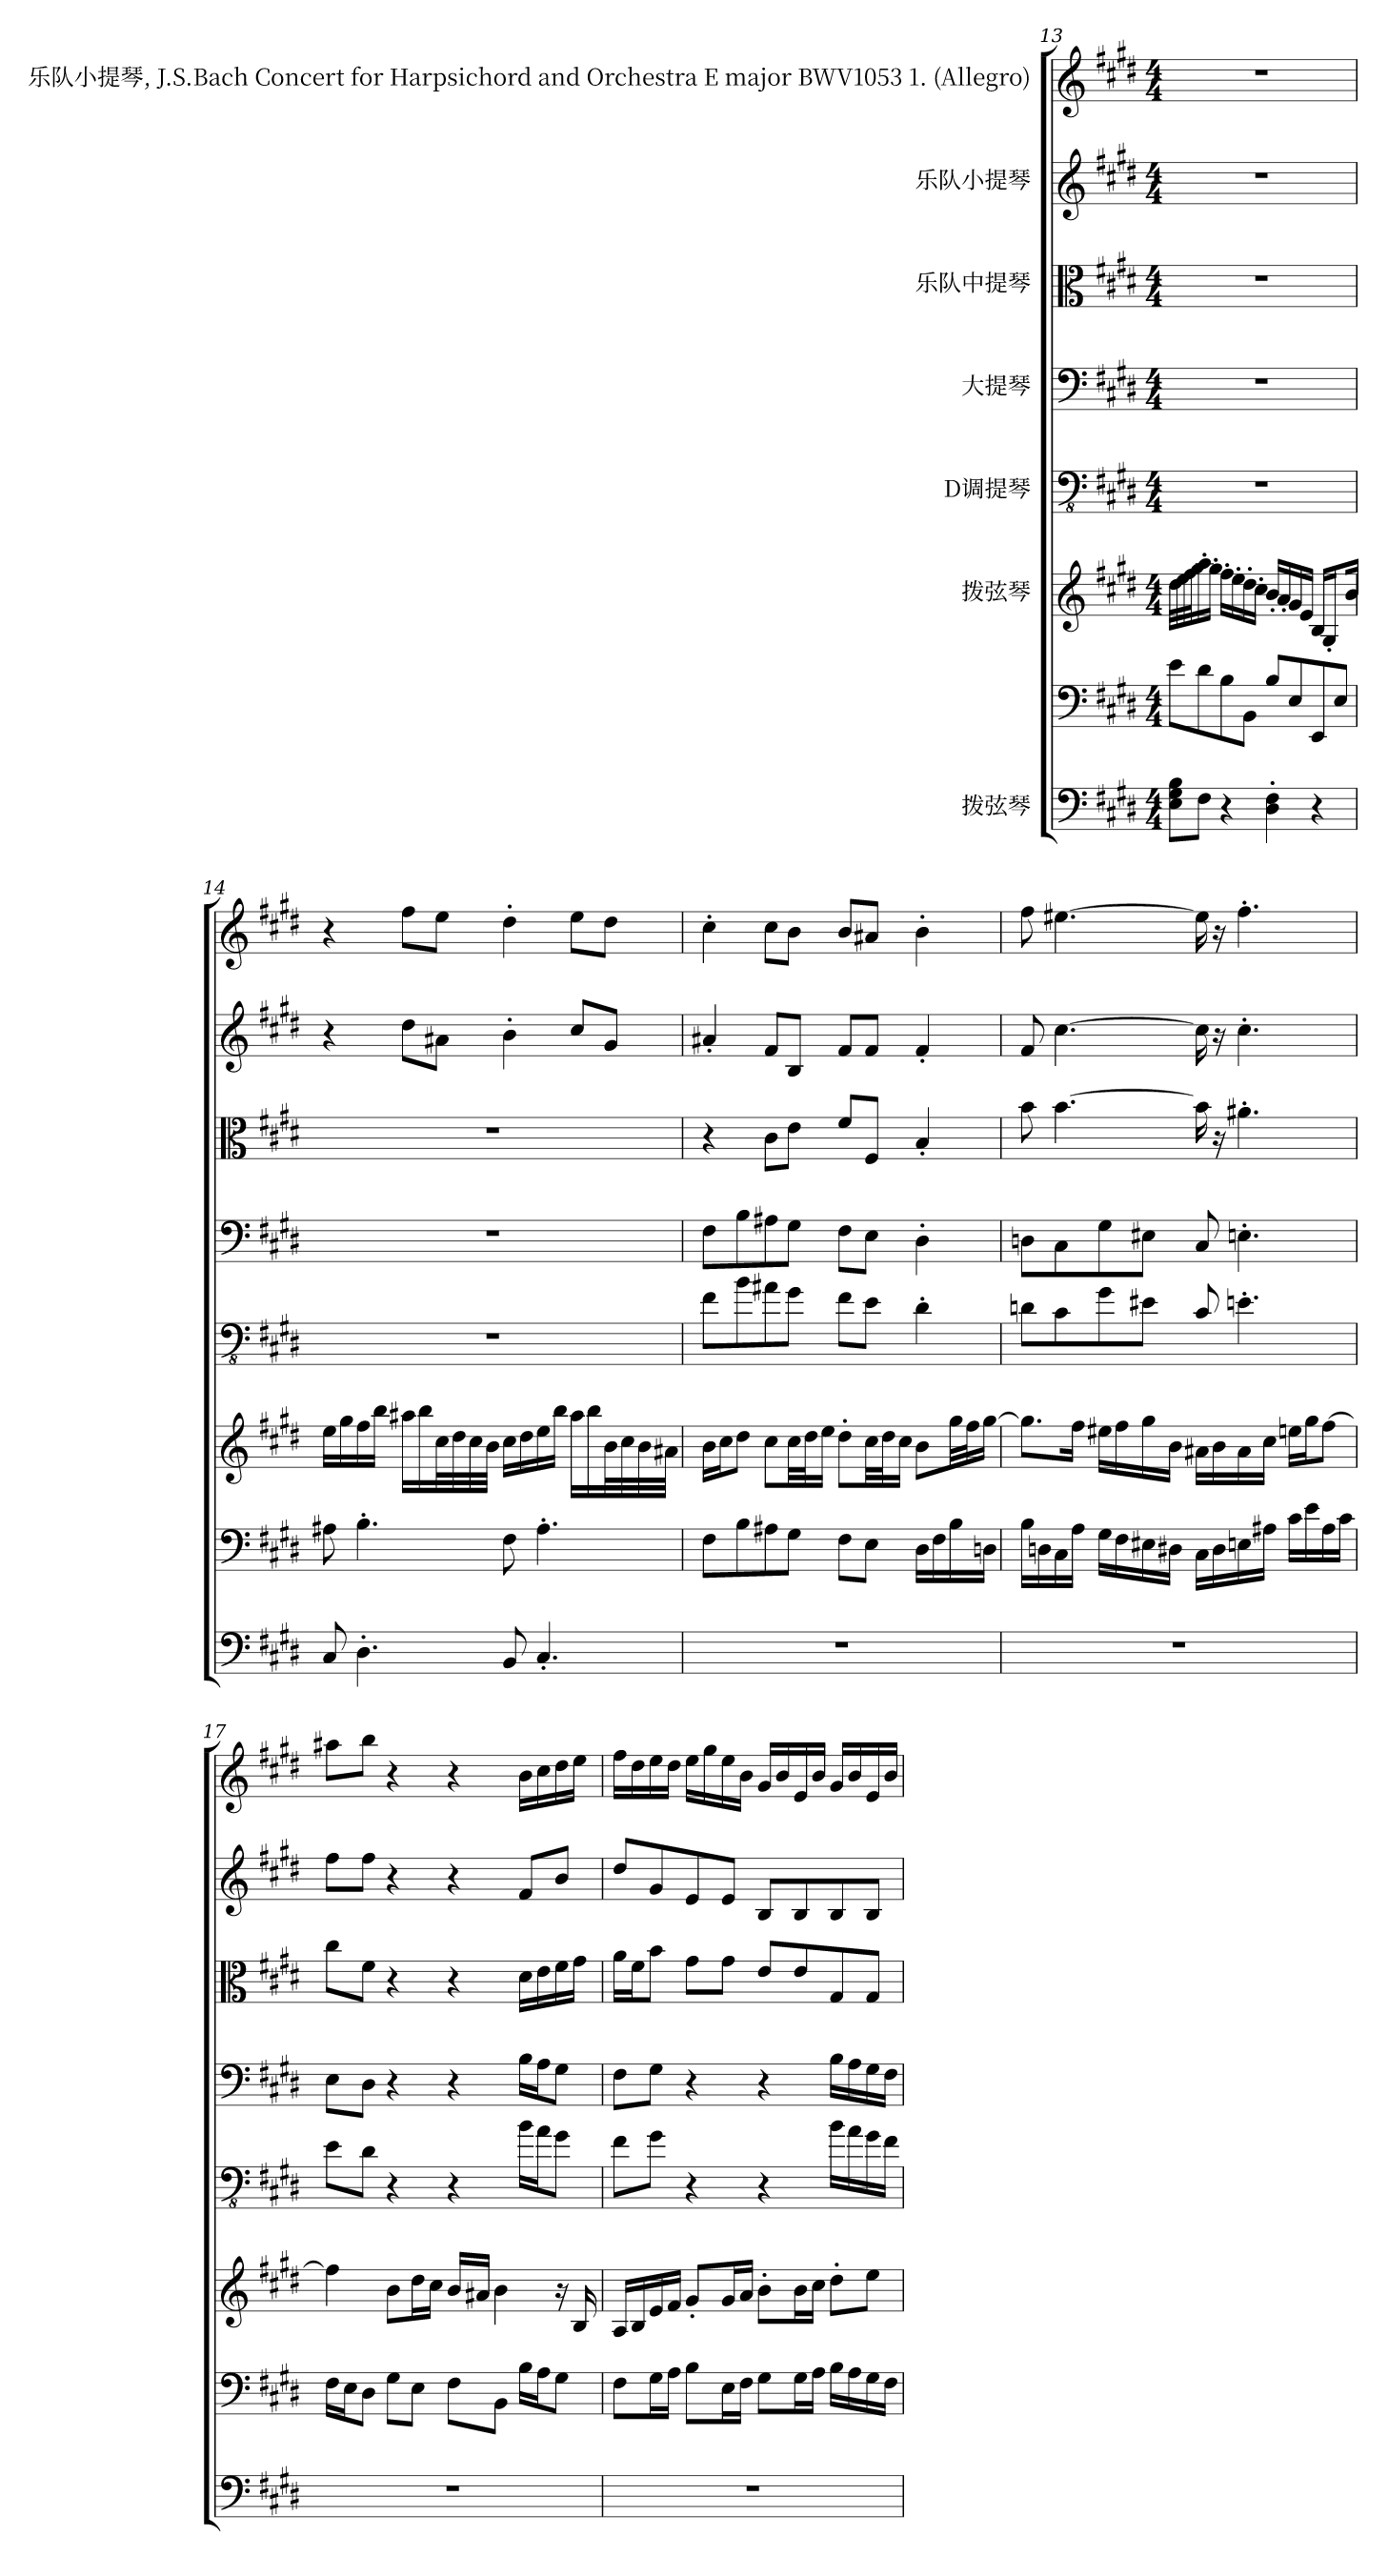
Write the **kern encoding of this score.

**kern	**kern	**kern	**kern	**kern	**kern	**kern	**kern
*part7	*part7	*part6	*part5	*part4	*part3	*part2	*part1
*staff8	*staff7	*staff6	*staff5	*staff4	*staff3	*staff2	*staff1
*I"拨弦琴	*	*I"拨弦琴	*I"D调提琴	*I"大提琴	*I"乐队中提琴	*I"乐队小提琴	*I"乐队小提琴, J.S.Bach Concert for Harpsichord and Orchestra E major BWV1053 1. (Allegro)
*clefF4	*clefF4	*clefG2	*clefFv4	*clefF4	*clefC3	*clefG2	*clefG2
*	*	*	*ITrd7c12	*	*	*	*
*k[f#c#g#d#]	*k[f#c#g#d#]	*k[f#c#g#d#]	*k[f#c#g#d#]	*k[f#c#g#d#]	*k[f#c#g#d#]	*k[f#c#g#d#]	*k[f#c#g#d#]
*M4/4	*M4/4	*M4/4	*M4/4	*M4/4	*M4/4	*M4/4	*M4/4
=13	=13	=13	=13	=13	=13	=13	=13
8E\ 8G#\ 8B\L	8e\L	32dd#\LLL	1r	1r	1r	1r	1r
.	.	32ee\	.	.	.	.	.
.	.	32ff#\	.	.	.	.	.
.	.	32gg#\J	.	.	.	.	.
8F#\J	8d#\	16aa'\	.	.	.	.	.
.	.	16gg#'\JJ	.	.	.	.	.
4r	8B\	16ff#'\LL	.	.	.	.	.
.	.	16ee'\	.	.	.	.	.
.	8BB\J	16dd#'\	.	.	.	.	.
.	.	16cc#'\JJ	.	.	.	.	.
4D#\' 4F#\'	8B/L	16b'/LL	.	.	.	.	.
.	.	16a'/	.	.	.	.	.
.	8E/	16g#/	.	.	.	.	.
.	.	16e/JJ	.	.	.	.	.
4r	8EE/	16B/KL	.	.	.	.	.
.	.	8G#'/	.	.	.	.	.
.	8E/J	.	.	.	.	.	.
.	.	16b/Jk	.	.	.	.	.
!!LO:PB:g=z
=14	=14	=14	=14	=14	=14	=14	=14
8C#/	8A#X\	16ee\LL	1r	1r	1r	4r	4r
.	.	16gg#\	.	.	.	.	.
4.D#'\	4.B'\	16ff#\	.	.	.	.	.
.	.	16bb\JJ	.	.	.	.	.
.	.	16aa#X\LL	.	.	.	8dd#\L	8ff#\L
.	.	16bb\	.	.	.	.	.
.	.	32cc#\L	.	.	.	8a#X\J	8ee\J
.	.	32dd#\	.	.	.	.	.
.	.	32cc#\	.	.	.	.	.
.	.	32b\JJJ	.	.	.	.	.
8BB/	8F#\	16cc#\LL	.	.	.	4b'\	4dd#'\
.	.	16dd#\	.	.	.	.	.
4.C#'/	4.A#'\	16ee\	.	.	.	.	.
.	.	16bb\JJ	.	.	.	.	.
.	.	16aa#\LL	.	.	.	8cc#/L	8ee\L
.	.	16bb\	.	.	.	.	.
.	.	32b\L	.	.	.	8g#/J	8dd#\J
.	.	32cc#\	.	.	.	.	.
.	.	32b\	.	.	.	.	.
.	.	32a#X\JJJ	.	.	.	.	.
=15	=15	=15	=15	=15	=15	=15	=15
1r	8F#\L	16b\LL	8FF#\L	8F#\L	4r	4a#X'/	4cc#'\
.	.	16cc#\J	.	.	.	.	.
.	8B\	8dd#\J	8BB\	8B\	.	.	.
.	8A#X\	8cc#\L	8AA#X\	8A#X\	8c#\L	8f#/L	8cc#\L
.	8G#\J	32cc#\LL	8GG#\J	8G#\J	8e\J	8B/J	8b\J
.	.	32dd#\J	.	.	.	.	.
.	.	16ee\JJ	.	.	.	.	.
.	8F#\L	8dd#'\L	8FF#\L	8F#\L	8f#/L	8f#/L	8b/L
.	8E\J	32cc#\LL	8EE\J	8E\J	8F#/J	8f#/J	8a#X/J
.	.	32dd#\J	.	.	.	.	.
.	.	16cc#\JJ	.	.	.	.	.
.	16D#\LL	8b\L	4DD#'\	4D#'\	4B'/	4f#'/	4b'\
.	16F#\	.	.	.	.	.	.
.	16B\	32gg#\LL	.	.	.	.	.
.	.	32ff#\J	.	.	.	.	.
.	16Dn\JJ	[16gg#\JJ	.	.	.	.	.
!!LO:PB:g=z
=16	=16	=16	=16	=16	=16	=16	=16
1r	16B\LL	8.gg#\L]	8DDn\L	8Dn\L	8b\	8f#/	8ff#\
.	16Dn\	.	.	.	.	.	.
.	16C#\	.	8CC#\	8C#\	[4.b\	[4.cc#\	[4.ee#X\
.	16A\JJ	16ff#\Jk	.	.	.	.	.
.	16G#\LL	16ee#X\LL	8GG#\	8G#\	.	.	.
.	16F#\	16ff#\	.	.	.	.	.
.	16E#X\	16gg#\	8EE#X\J	8E#X\J	.	.	.
.	16D#X\JJ	16b\JJ	.	.	.	.	.
.	16C#\LL	16a#X\LL	8CC#/	8C#/	16b\]	16cc#\]	16ee#\]
.	16D#\	16b\	.	.	16r	16r	16r
.	16En\	16a#\	4.EEn'\	4.En'\	4.a#X'\	4.cc#'\	4.ff#'\
.	16A#X\JJ	16cc#\JJ	.	.	.	.	.
.	16c#\LL	16een\LL	.	.	.	.	.
.	16e\	16gg#\J	.	.	.	.	.
.	16A#\	[8ff#\J	.	.	.	.	.
.	16c#\JJ	.	.	.	.	.	.
=17	=17	=17	=17	=17	=17	=17	=17
1r	16F#\LL	4ff#\]	8EE\L	8E\L	8cc#\L	8ff#\L	8aa#X\L
.	16E\J	.	.	.	.	.	.
.	8D#\J	.	8DD#\J	8D#\J	8f#\J	8ff#\J	8bb\J
.	8G#\L	8b\L	4r	4r	4r	4r	4r
.	8E\J	16dd#\L	.	.	.	.	.
.	.	16cc#\JJ	.	.	.	.	.
.	8F#\L	16b/LL	4r	4r	4r	4r	4r
.	.	16a#X/JJ	.	.	.	.	.
.	8BB\J	4b\	.	.	.	.	.
.	16B\LL	.	16BB\LL	16B\LL	16d#\LL	8f#/L	16b\LL
.	16A\J	.	16AA\J	16A\J	16e\	.	16cc#\
.	8G#\J	16r	8GG#\J	8G#\J	16f#\	8b/J	16dd#\
.	.	16B/	.	.	16g#\JJ	.	16ee\JJ
!!LO:PB:g=z
=18	=18	=18	=18	=18	=18	=18	=18
1r	8F#\L	16A/LL	8FF#\L	8F#\L	16a\LL	8dd#/L	16ff#\LL
.	.	16B/	.	.	16f#\J	.	16dd#\
.	16G#\L	16e/	8GG#\J	8G#\J	8b\J	8g#/	16ee\
.	16A\JJ	16f#/JJ	.	.	.	.	16dd#\JJ
.	8B\L	8g#'/L	4r	4r	8g#\L	8e/	16ee\LL
.	.	.	.	.	.	.	16gg#\
.	16E\L	16g#/L	.	.	8g#\J	8e/J	16ee\
.	16F#\JJ	16a/JJ	.	.	.	.	16b\JJ
.	8G#\L	8b'\L	4r	4r	8e/L	8B/L	16g#/LL
.	.	.	.	.	.	.	16b/
.	16G#\L	16b\L	.	.	8e/	8B/	16e/
.	16A\JJ	16cc#\JJ	.	.	.	.	16b/JJ
.	16B\LL	8dd#'\L	16BB\LL	16B\LL	8G#/	8B/	16g#/LL
.	16A\	.	16AA\	16A\	.	.	16b/
.	16G#\	8ee\J	16GG#\	16G#\	8G#/J	8B/J	16e/
.	16F#\JJ	.	16FF#\JJ	16F#\JJ	.	.	16b/JJ
=	=	=	=	=	=	=	=
*-	*-	*-	*-	*-	*-	*-	*-
